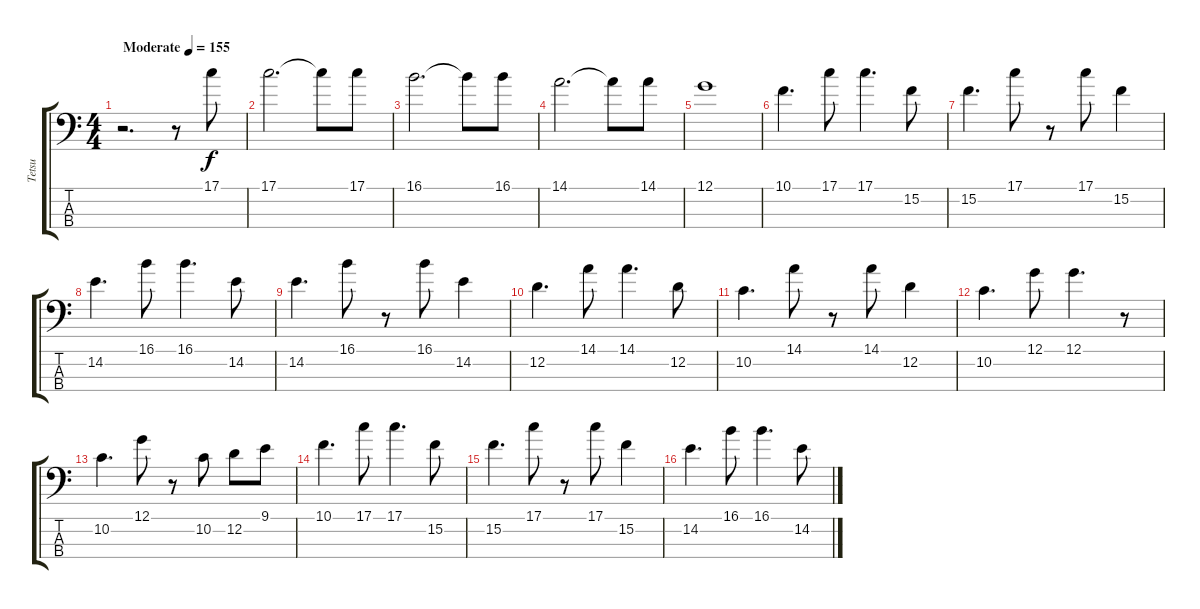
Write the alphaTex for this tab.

\track ("Tetsu" "Tetsu") {instrument electricbassfinger}
\staff {score tabs}
\tuning (G2 D2 A1 E1) {hide}
\ts (4 4)
\tempo (155 "Moderate")
\clef f4
\ks c
r.2{d dy f instrument electricbassfinger} r.8 17.1.8{volume 11} |
17.1.2{d} 17.1{t}.8 17.1.8 |
16.1.2{d} 16.1{t}.8 16.1.8 |
14.1.2{d} 14.1{t}.8 14.1.8 |
12.1.1 |
10.1.4{d} 17.1.8 17.1.4{d} 15.2.8 |
15.2.4{d} 17.1.8 r.8 17.1.8 15.2.4 |
14.2.4{d} 16.1.8 16.1.4{d} 14.2.8 |
14.2.4{d} 16.1.8 r.8 16.1.8 14.2.4 |
12.2.4{d} 14.1.8 14.1.4{d} 12.2.8 |
10.2.4{d} 14.1.8 r.8 14.1.8 12.2.4 |
10.2.4{d} 12.1.8 12.1.4{d} r.8 |
10.2.4{d} 12.1.8 r.8 10.2.8 12.2.8 9.1.8 |
10.1.4{d} 17.1.8 17.1.4{d} 15.2.8 |
15.2.4{d} 17.1.8 r.8 17.1.8 15.2.4 |
14.2.4{d} 16.1.8 16.1.4{d} 14.2.8
